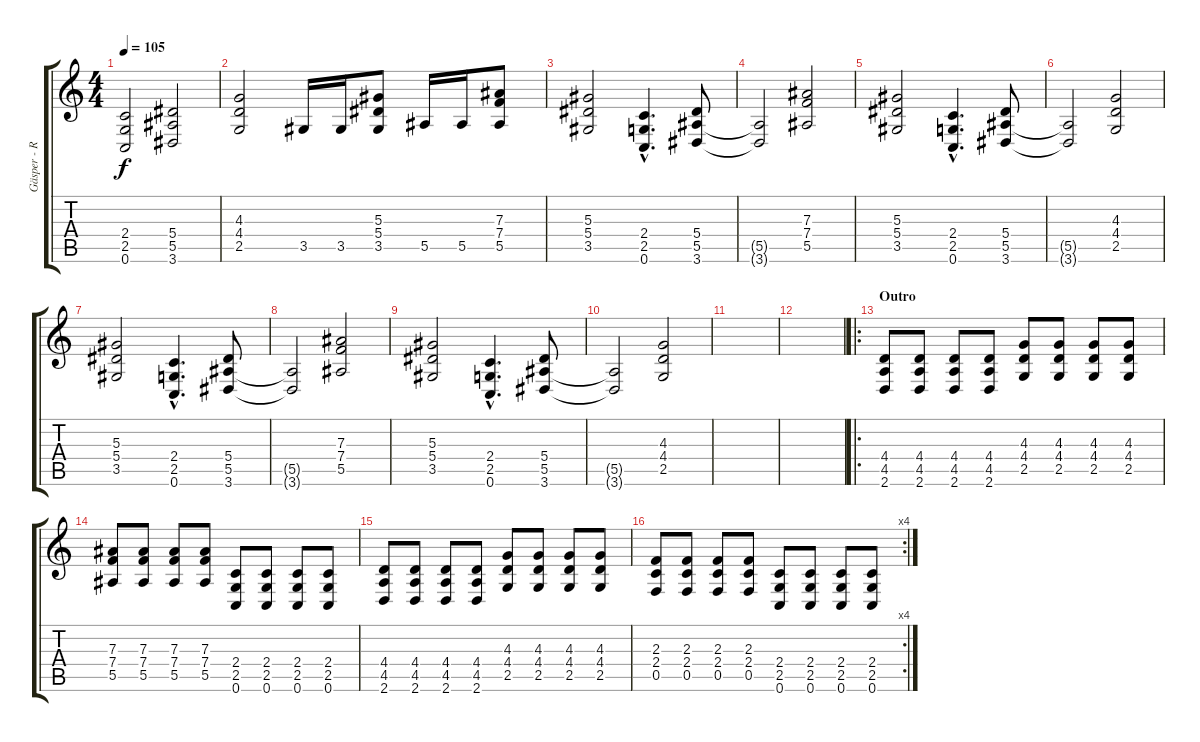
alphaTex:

\track ("Gäsper - Rythm Guitar" "Gäsper - R") {instrument distortionguitar}
\staff {score tabs}
\tuning (C4 G3 Eb3 Bb2 F2 C2) {hide}
\ts (4 4)
\tempo 105
\clef g2
\ks c
(2.4 2.5 0.6).2{dy f} (5.4 5.5 3.6).2 |
(4.3 4.4 2.5).2 3.5.16 3.5.16 (5.3 5.4 3.5).8 5.5.16 5.5.16 (7.3 7.4 5.5).8 |
(5.3 5.4 3.5).2 (2.4{hac} 2.5{hac} 0.6{hac}).4{d} (5.4 5.5 3.6).8 |
(5.5{t} 3.6{t}).2 (7.3 7.4 5.5).2 |
(5.3 5.4 3.5).2 (2.4{hac} 2.5{hac} 0.6{hac}).4{d} (5.4 5.5 3.6).8 |
(5.5{t} 3.6{t}).2 (4.3 4.4 2.5).2 |
(5.3 5.4 3.5).2 (2.4{hac} 2.5{hac} 0.6{hac}).4{d} (5.4 5.5 3.6).8 |
(5.5{t} 3.6{t}).2 (7.3 7.4 5.5).2 |
(5.3 5.4 3.5).2 (2.4{hac} 2.5{hac} 0.6{hac}).4{d} (5.4 5.5 3.6).8 |
(5.5{t} 3.6{t}).2 (4.3 4.4 2.5).2 |
|
|
\ro
\section ("" "Outro")
(4.4 4.5 2.6).8 (4.4 4.5 2.6).8 (4.4 4.5 2.6).8 (4.4 4.5 2.6).8 (4.3 4.4 2.5).8 (4.3 4.4 2.5).8 (4.3 4.4 2.5).8 (4.3 4.4 2.5).8 |
(7.3 7.4 5.5).8 (7.3 7.4 5.5).8 (7.3 7.4 5.5).8 (7.3 7.4 5.5).8 (2.4 2.5 0.6).8 (2.4 2.5 0.6).8 (2.4 2.5 0.6).8 (2.4 2.5 0.6).8 |
(4.4 4.5 2.6).8 (4.4 4.5 2.6).8 (4.4 4.5 2.6).8 (4.4 4.5 2.6).8 (4.3 4.4 2.5).8 (4.3 4.4 2.5).8 (4.3 4.4 2.5).8 (4.3 4.4 2.5).8 |
\rc 4
(2.3 2.4 0.5).8 (2.3 2.4 0.5).8 (2.3 2.4 0.5).8 (2.3 2.4 0.5).8 (2.4 2.5 0.6).8 (2.4 2.5 0.6).8 (2.4 2.5 0.6).8 (2.4 2.5 0.6).8
